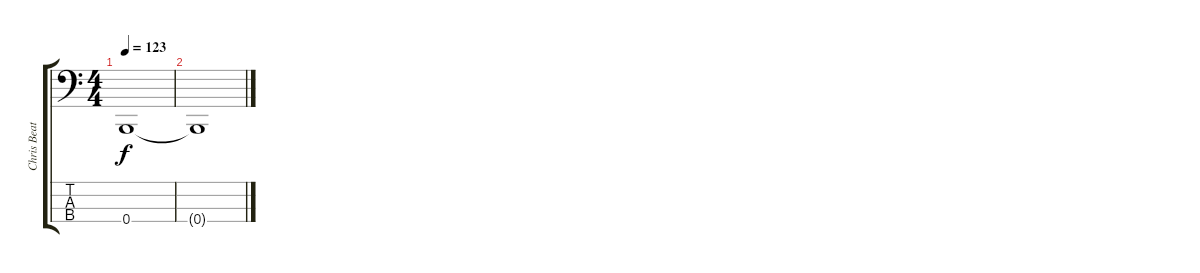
\track ("Chris Beattie" "Chris Beat") {instrument electricbassfinger}
\staff {score tabs}
\tuning (E2 B1 Gb1 B0) {hide}
\ts (4 4)
\tempo 123
\clef f4
\ks c
0.4{t}.1{dy f volume 10} |
0.4{t}.1{volume 8}
